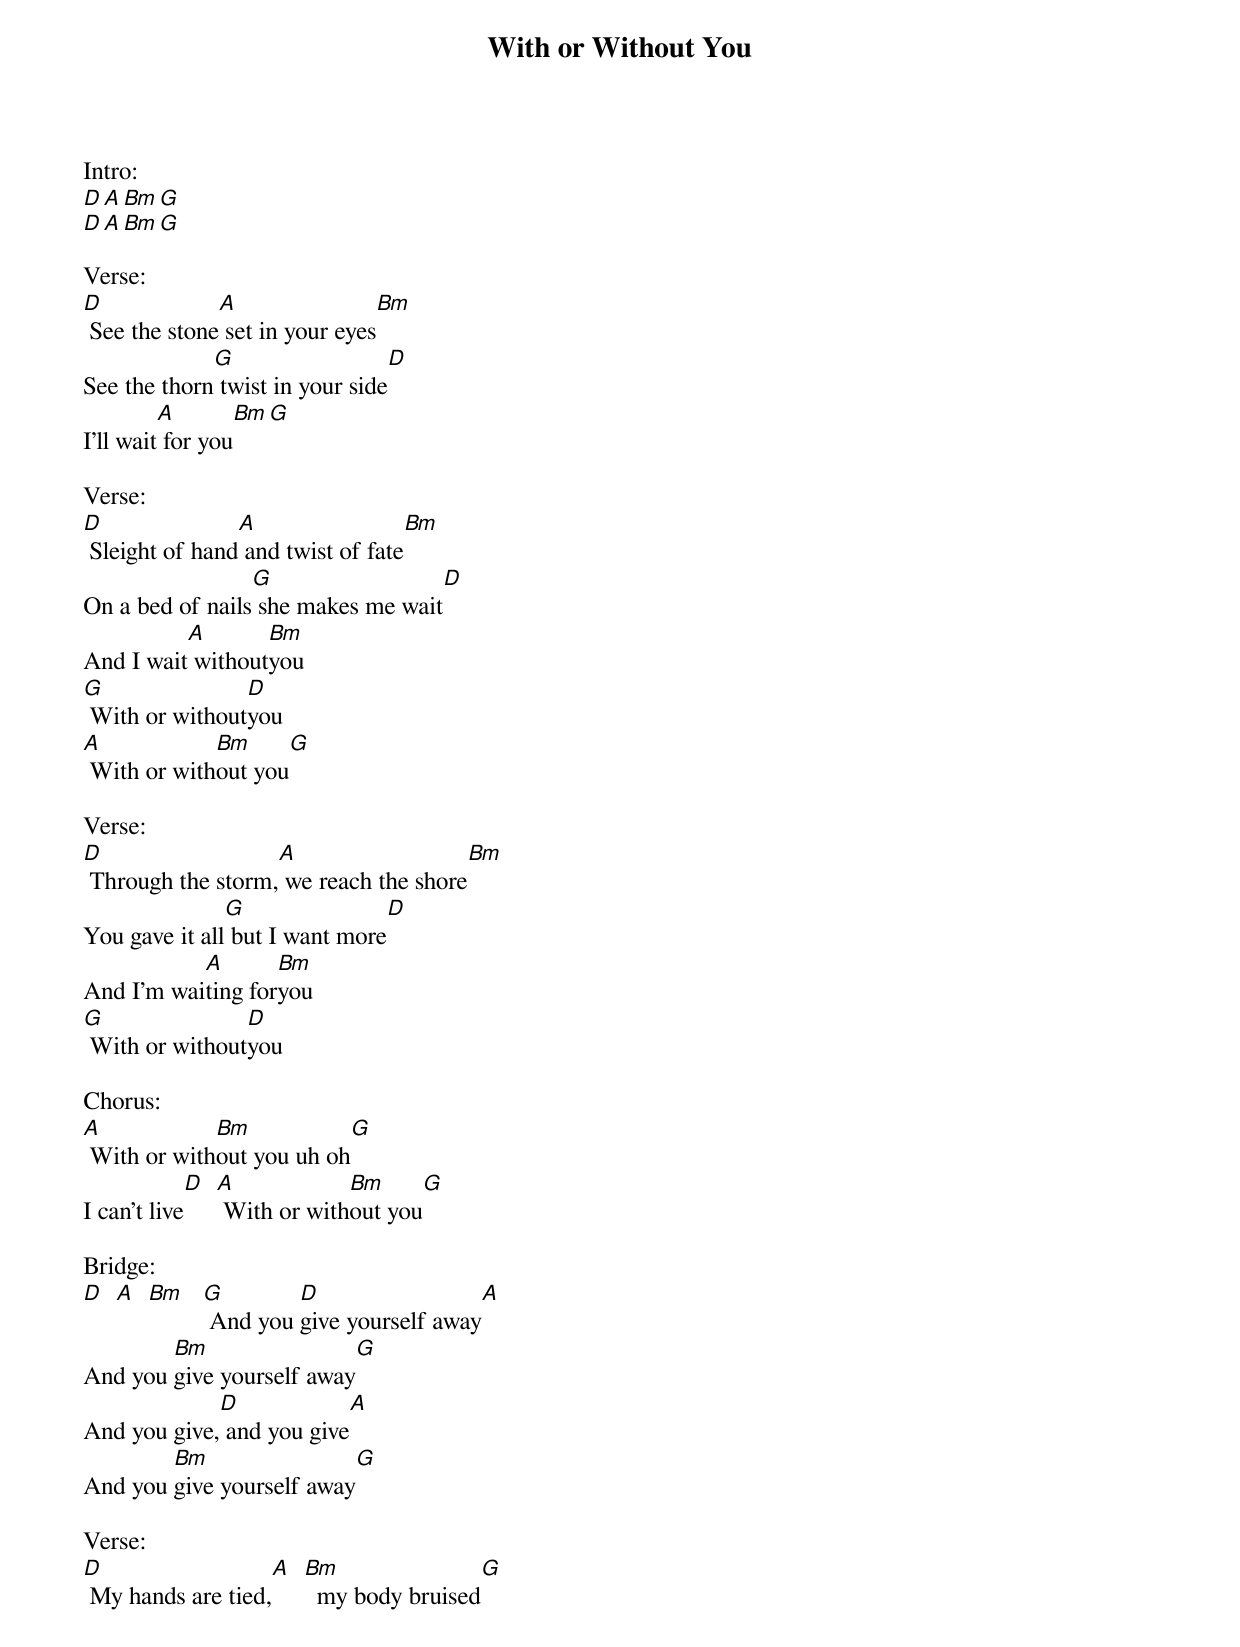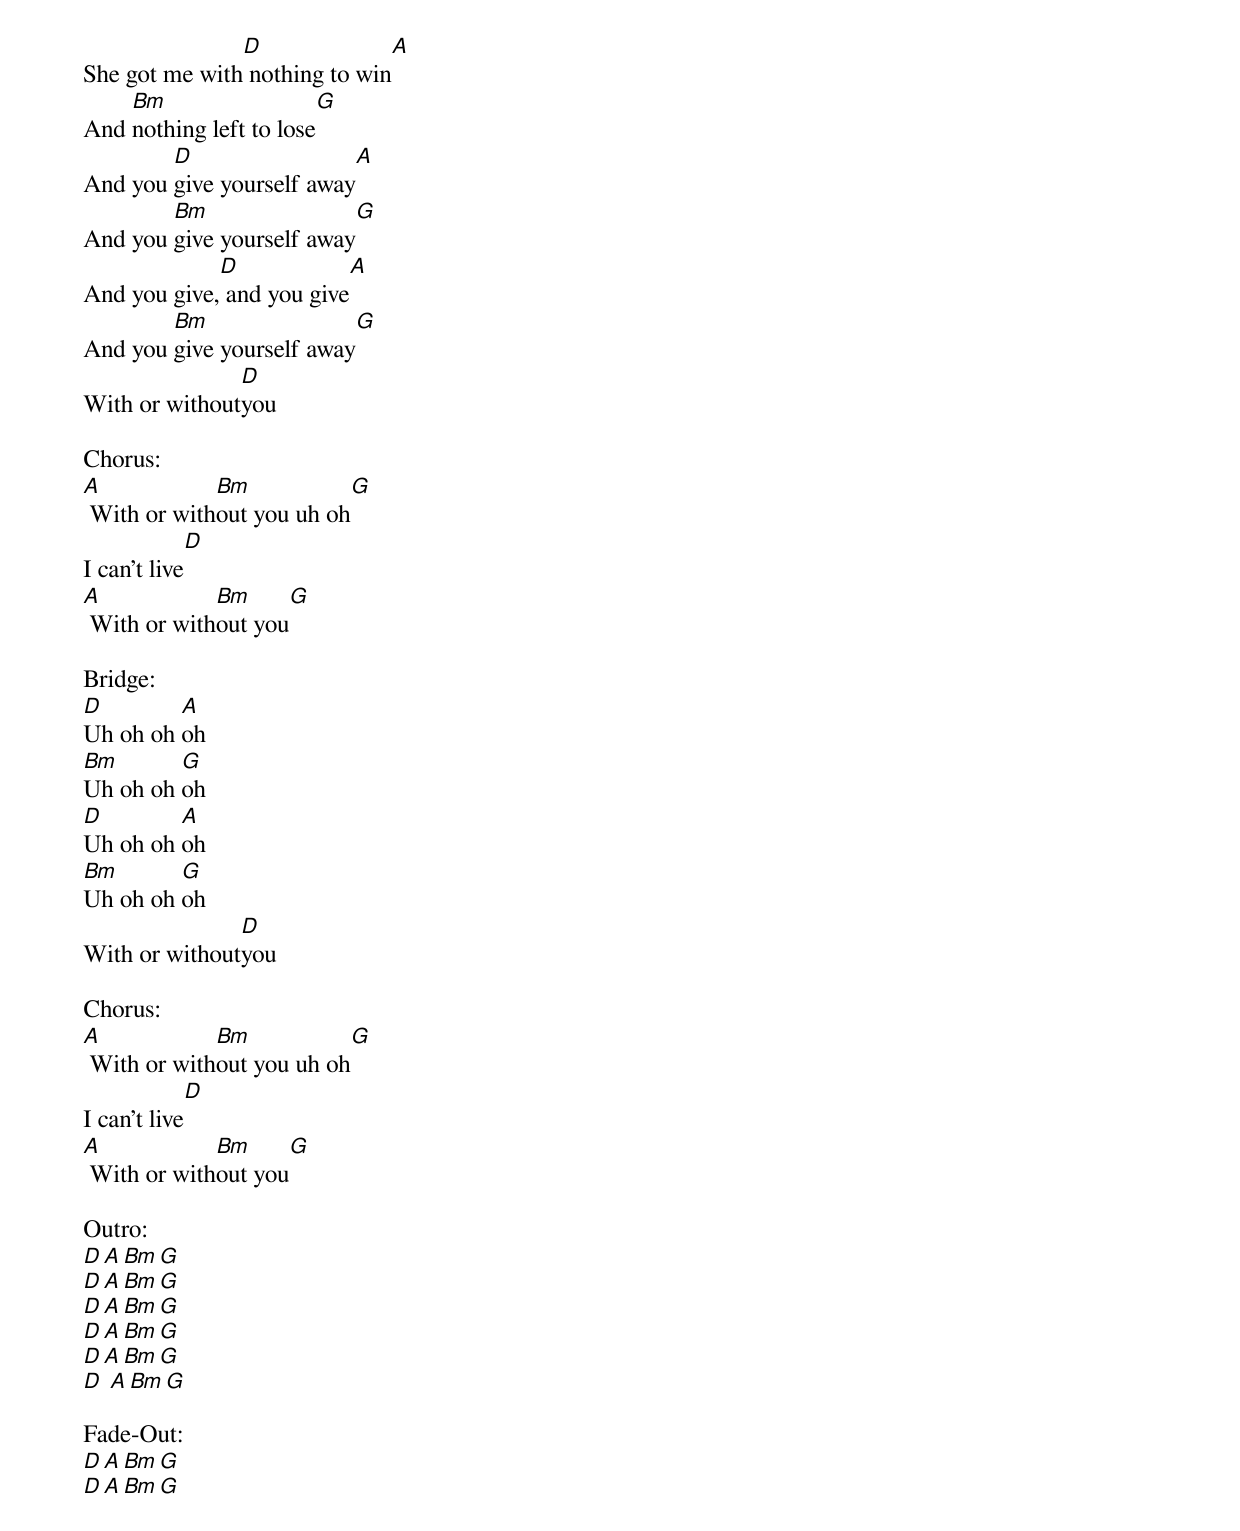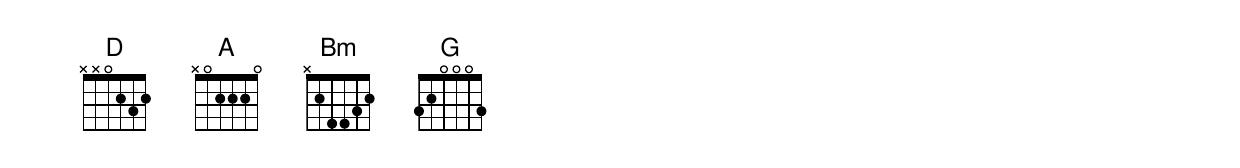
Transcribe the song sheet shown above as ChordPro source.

{title:With or Without You}
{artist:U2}
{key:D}
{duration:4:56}
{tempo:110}
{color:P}

Intro:
[D][A][Bm][G]
[D][A][Bm][G]

Verse:
[D] See the stone[A] set in your eyes[Bm]
See the thorn[G] twist in your side[D]
I'll wait[A] for you[Bm][G]

Verse:
[D] Sleight of hand[A] and twist of fate[Bm]
On a bed of nails[G] she makes me wait[D]
And I wait[A] without[Bm]you
[G] With or without[D]you
[A] With or with[Bm]out you[G]

Verse:
[D] Through the storm,[A] we reach the shore[Bm]
You gave it all[G] but I want more[D]
And I'm wai[A]ting for[Bm]you
[G] With or without[D]you

Chorus:
[A] With or with[Bm]out you uh oh[G]
I can't live[D]  [A] With or with[Bm]out you[G]

Bridge:
[D]  [A]  [Bm]   [G] And you [D]give yourself away[A]
And you [Bm]give yourself away[G]
And you give,[D] and you give[A]
And you [Bm]give yourself away[G]

Verse:
[D] My hands are tied,[A]  [Bm]  my body bruised[G]
She got me with[D] nothing to win[A]
And [Bm]nothing left to lose[G]
And you [D]give yourself away[A]
And you [Bm]give yourself away[G]
And you give,[D] and you give[A]
And you [Bm]give yourself away[G]
With or without[D]you

Chorus:
[A] With or with[Bm]out you uh oh[G]
I can't live[D]
[A] With or with[Bm]out you[G]

Bridge:
[D]Uh oh oh [A]oh
[Bm]Uh oh oh [G]oh
[D]Uh oh oh [A]oh
[Bm]Uh oh oh [G]oh
With or without[D]you

Chorus:
[A] With or with[Bm]out you uh oh[G]
I can't live[D]
[A] With or with[Bm]out you[G]

Outro:
[D][A][Bm][G]
[D][A][Bm][G]
[D][A][Bm][G]
[D][A][Bm][G]
[D][A][Bm][G]
[D] [A][Bm][G]

Fade-Out:
[D][A][Bm][G]
[D][A][Bm][G]
